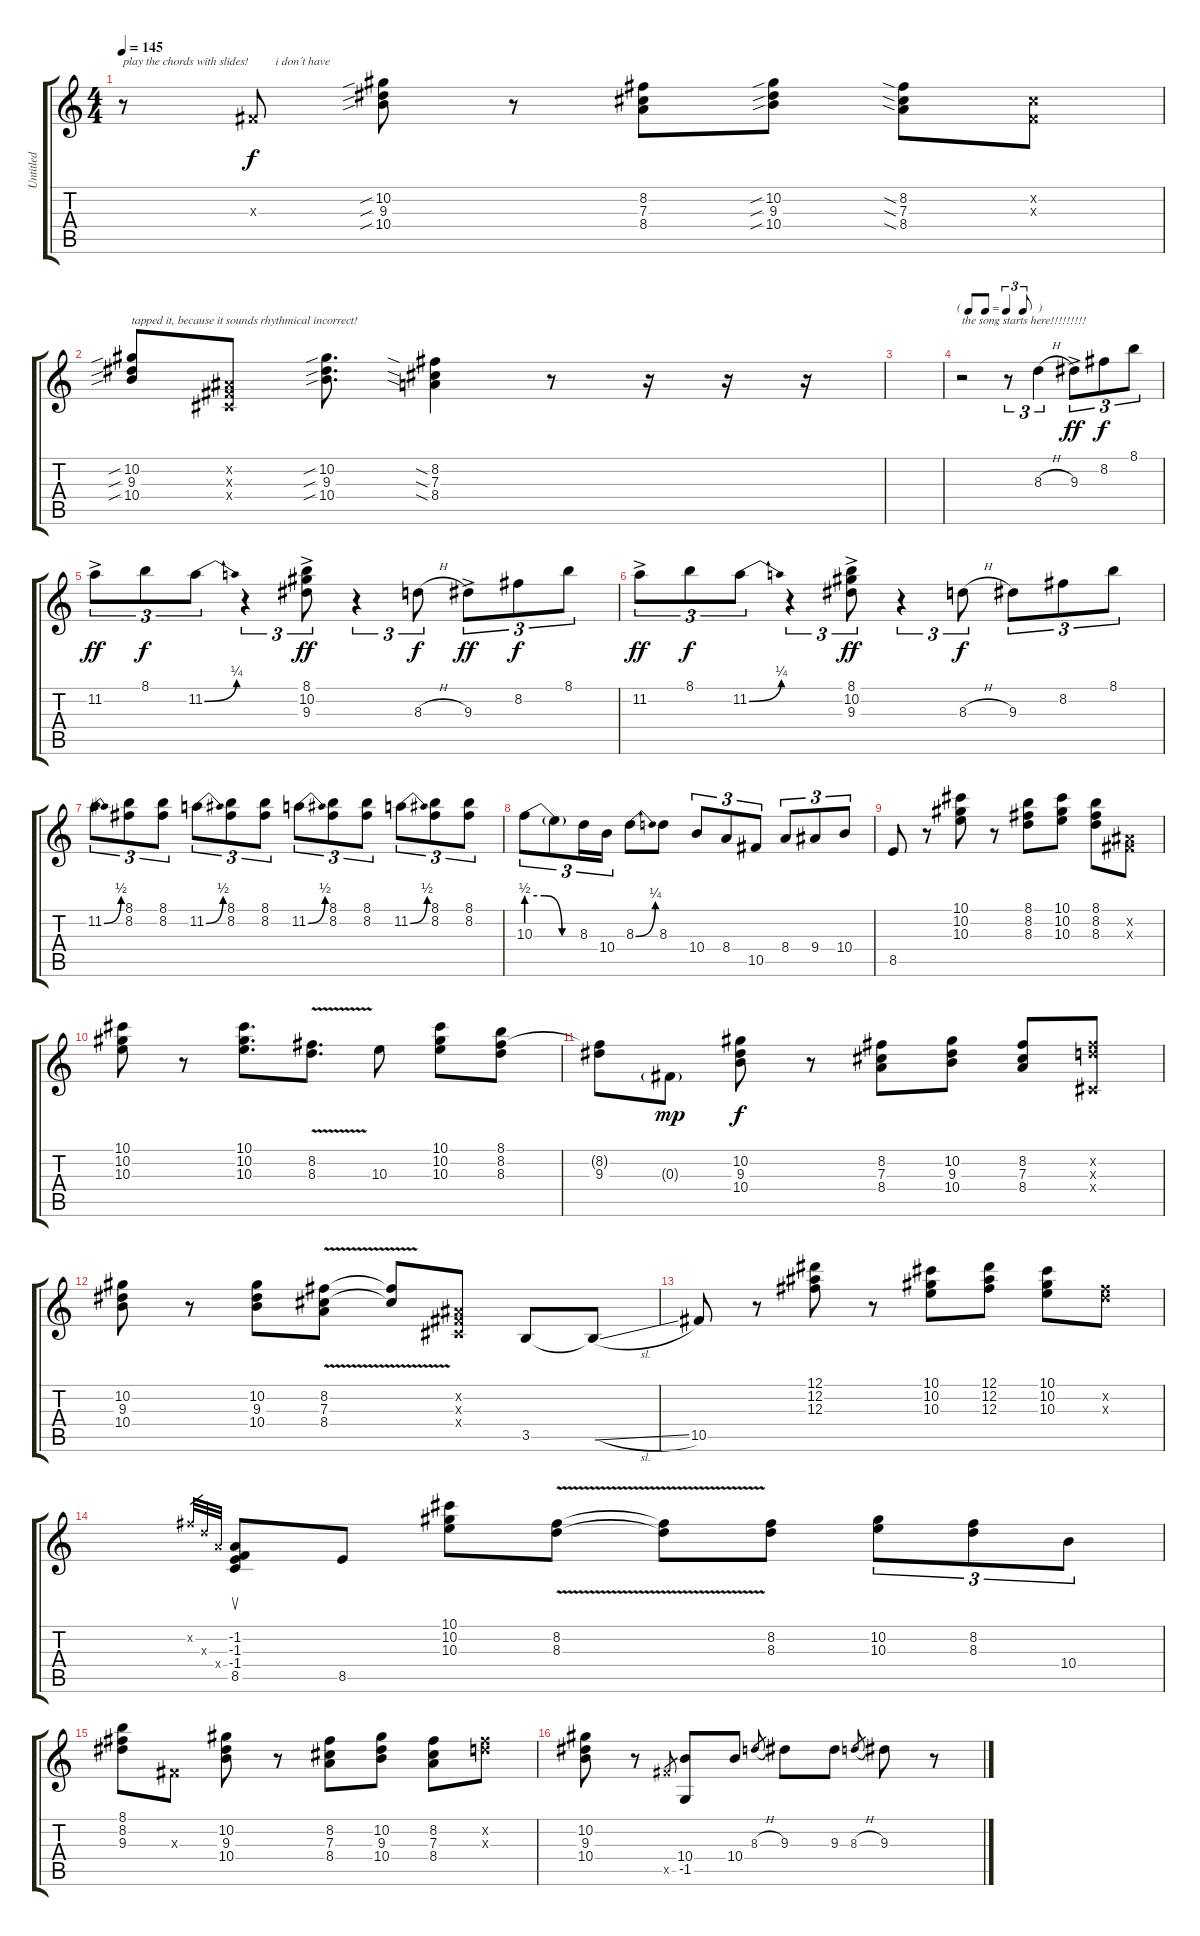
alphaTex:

\track ("Untitled" "Untitled") {instrument overdrivenguitar}
\staff {score tabs}
\tuning (Eb4 Bb3 Gb3 Db3 Ab2 Eb2) {hide}
\ts (4 4)
\tempo 145
\clef g2
\ks c
r.8{txt "play the chords with slides!         i don´t have " dy f instrument overdrivenguitar} 0.3{x}.8 (10.2{sib} 9.3{sib} 10.4{sib}).8 r.8 (8.2 7.3 8.4).8 (10.2{sib} 9.3{sib} 10.4{sib}).8 (8.2{sia} 7.3{sia} 8.4{sia}).8 (3.2{x} 0.3{x}).8 |
(10.2{sib} 9.3{sib} 10.4{sib}).8{txt "tapped it, because it sounds rhythmical incorrect!"} (0.2{x} 0.3{x} 0.4{x}).8 (10.2{sib} 9.3{sib} 10.4{sib}).8{d} (8.2{sia} 7.3{sia} 8.4{sia}).4 r.8 r.16 r.16 r.16 |
|
\tf triplet8th
r.2{txt "the song starts here!!!!!!!!!"} r.8{tu (3 2)} 8.3{h}.4{tu (3 2)} 9.3{ac}.8{tu (3 2) dy ff} 8.2.8{tu (3 2) dy f} 8.1.8{tu (3 2)} |
11.2{ac}.8{tu (3 2) dy ff} 8.1.8{tu (3 2) dy f} 11.2{be (bend 0 0 60 1)}.8{tu (3 2)} r.4{tu (3 2)} (8.1{ac} 10.2{ac} 9.3{ac}).8{tu (3 2) dy ff} r.4{tu (3 2)} 8.3{h}.8{tu (3 2) dy f} 9.3{ac}.8{tu (3 2) dy ff} 8.2.8{tu (3 2) dy f} 8.1.8{tu (3 2)} |
11.2{ac}.8{tu (3 2) dy ff} 8.1.8{tu (3 2) dy f} 11.2{be (bend 0 0 60 1)}.8{tu (3 2)} r.4{tu (3 2)} (8.1{ac} 10.2{ac} 9.3{ac}).8{tu (3 2) dy ff} r.4{tu (3 2)} 8.3{h}.8{tu (3 2) dy f} 9.3.8{tu (3 2)} 8.2.8{tu (3 2)} 8.1.8{tu (3 2)} |
11.2{be (bend 0 0 60 2)}.8{tu (3 2)} (8.1 8.2).8{tu (3 2)} (8.1 8.2).8{tu (3 2)} 11.2{be (bend 0 0 60 2)}.8{tu (3 2)} (8.1 8.2).8{tu (3 2)} (8.1 8.2).8{tu (3 2)} 11.2{be (bend 0 0 60 2)}.8{tu (3 2)} (8.1 8.2).8{tu (3 2)} (8.1 8.2).8{tu (3 2)} 11.2{be (bend 0 0 60 2)}.8{tu (3 2)} (8.1 8.2).8{tu (3 2)} (8.1 8.2).8{tu (3 2)} |
10.3{be (custom 0 2 20 2 40 0 60 0)}.8{tu (3 2)} 10.3{t}.8{tu (3 2)} 8.3.16{tu (3 2)} 10.4.16{tu (3 2)} 8.3{be (bend 0 0 60 1)}.8 8.3.8 10.4.8{tu (3 2)} 8.4.8{tu (3 2)} 10.5.8{tu (3 2)} 8.4.8{tu (3 2)} 9.4.8{tu (3 2)} 10.4.8{tu (3 2)} |
8.5.8 r.8 (10.1 10.2 10.3).8 r.8 (8.1 8.2 8.3).8 (10.1 10.2 10.3).8 (8.1 8.2 8.3).8 (0.2{x} 0.3{x}).8 |
(10.1 10.2 10.3).8 r.8 (10.1 10.2 10.3).8{d} (8.2{v} 8.3{v}).8{d} 10.3.8 (10.1 10.2 10.3).8 (8.1 8.2 8.3).8 |
(8.2{t} 9.3).8 0.3{g}.8{dy mp} (10.2 9.3 10.4).8{dy f} r.8 (8.2 7.3 8.4).8 (10.2 9.3 10.4).8 (8.2 7.3 8.4).8 (8.2{x} 8.3{x} 0.4{x}).8 |
(10.2 9.3 10.4).8 r.8 (10.2 9.3 10.4).8 (8.2{v} 7.3{v} 8.4).8 (8.2{t} 7.3{t}).8 (0.2{x} 0.3{x} 0.4{x}).8 3.5.8 3.5{sl t}.8 |
10.5.8 r.8 (12.1 12.2 12.3).8 r.8 (10.1 10.2 10.3).8 (12.1 12.2 12.3).8 (10.1 10.2 10.3).8 (8.2{x} 8.3{x}).8 |
8.2{x}.32{gr} 8.3{x}.32{gr} 8.4{x}.32{gr} (-1.2 -1.3 -1.4 8.5).8{su} 8.5.8 (10.1 10.2 10.3).8 (8.2{v} 8.3{v}).8 (8.2{v t} 8.3{v t}).8 (8.2 8.3).8 (10.2 10.3).8{tu (3 2)} (8.2 8.3).8{tu (3 2)} 10.4.8{tu (3 2)} |
(8.1 8.2 9.3).8 0.3{x}.8 (10.2 9.3 10.4).8 r.8 (8.2 7.3 8.4).8 (10.2 9.3 10.4).8 (8.2 7.3 8.4).8 (8.2{x} 8.3{x}).8 |
(10.2 9.3 10.4).8 r.8 10.5{x}.8{gr} (10.4 -1.5).8 10.4.8 8.3{h}.8{gr} 9.3.8 9.3.8 8.3{h}.8{gr} 9.3.8 r.8
